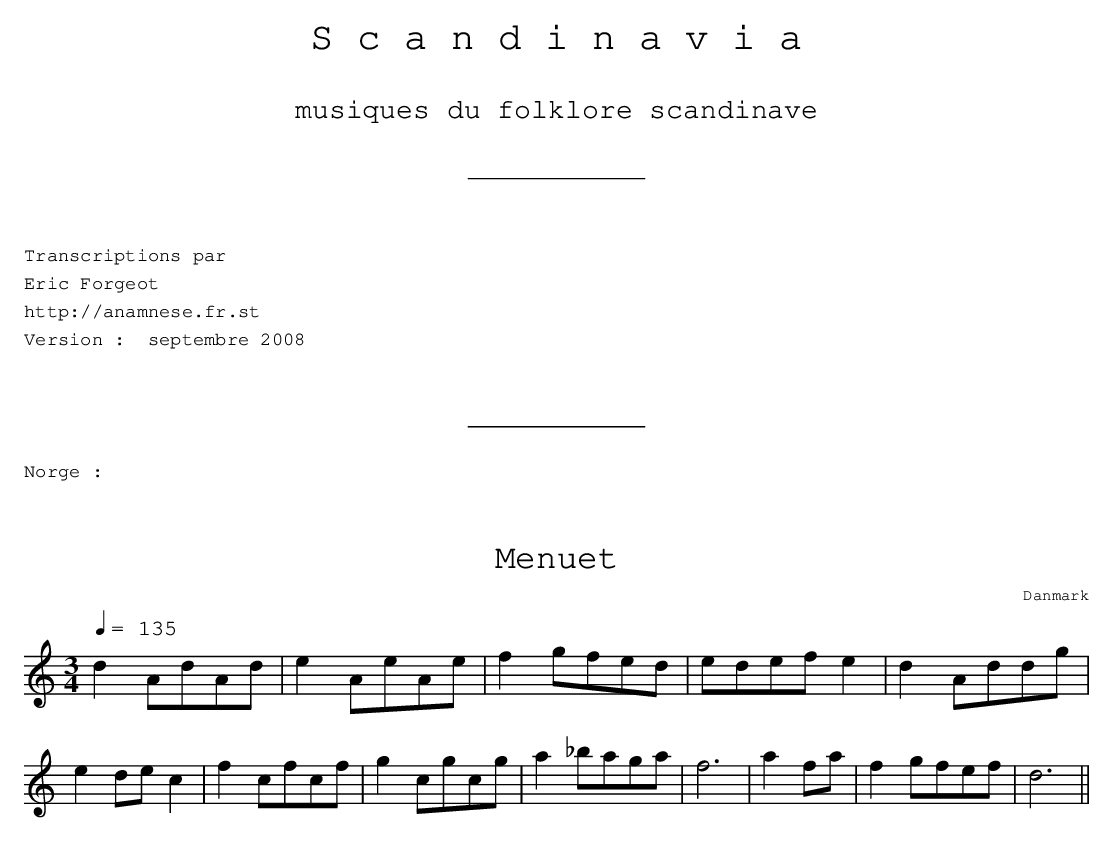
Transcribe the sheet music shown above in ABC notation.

X:1
T:Menuet
O:Danmark
M:3/4
L:1/8
Q:1/4=135
K:C
d2 AdAd | e2 AeAe | f2 gfed | edef e2  | d2 Addg |
e2 dec2 | f2 cfcf | g2 cgcg | a2 _baga | f6      | a2 fa | f2 gfef | d6 ||
